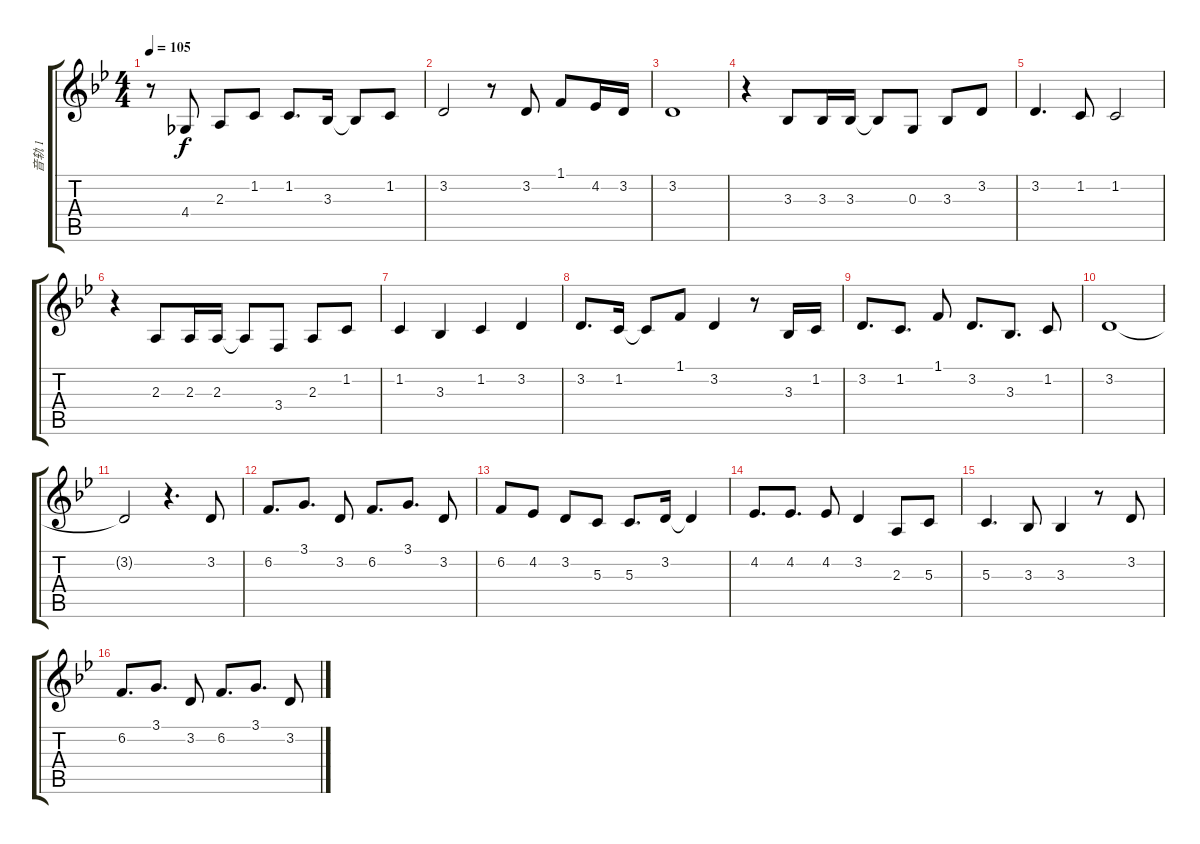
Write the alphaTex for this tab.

\track ("音轨 1" "音轨 1") {instrument viola}
\staff {score tabs}
\tuning (E4 B3 G3 D3 A2 E2) {hide}
\ts (4 4)
\tempo 105
\clef g2
\ks bb
r.8{dy f} 4.4.8 2.3.8 1.2.8 1.2.8{d} 3.3.16 3.3{t}.8 1.2.8 |
3.2.2 r.8 3.2.8 1.1.8 4.2.16 3.2.16 |
3.2.1 |
r.4 3.3.8 3.3.16 3.3.16 3.3{t}.8 0.3.8 3.3.8 3.2.8 |
3.2.4{d} 1.2.8 1.2.2 |
r.4 2.3.8 2.3.16 2.3.16 2.3{t}.8 3.4.8 2.3.8 1.2.8 |
1.2.4 3.3.4 1.2.4 3.2.4 |
3.2.8{d} 1.2.16 1.2{t}.8 1.1.8 3.2.4 r.8 3.3.16 1.2.16 |
3.2.8{d} 1.2.8{d} 1.1.8 3.2.8{d} 3.3.8{d} 1.2.8 |
3.2.1 |
3.2{t}.2 r.4{d} 3.2.8 |
6.2.8{d} 3.1.8{d} 3.2.8 6.2.8{d} 3.1.8{d} 3.2.8 |
6.2.8 4.2.8 3.2.8 5.3.8 5.3.8{d} 3.2.16 3.2{t}.4 |
4.2.8{d} 4.2.8{d} 4.2.8 3.2.4 2.3.8 5.3.8 |
5.3.4{d} 3.3.8 3.3.4 r.8 3.2.8 |
6.2.8{d} 3.1.8{d} 3.2.8 6.2.8{d} 3.1.8{d} 3.2.8
